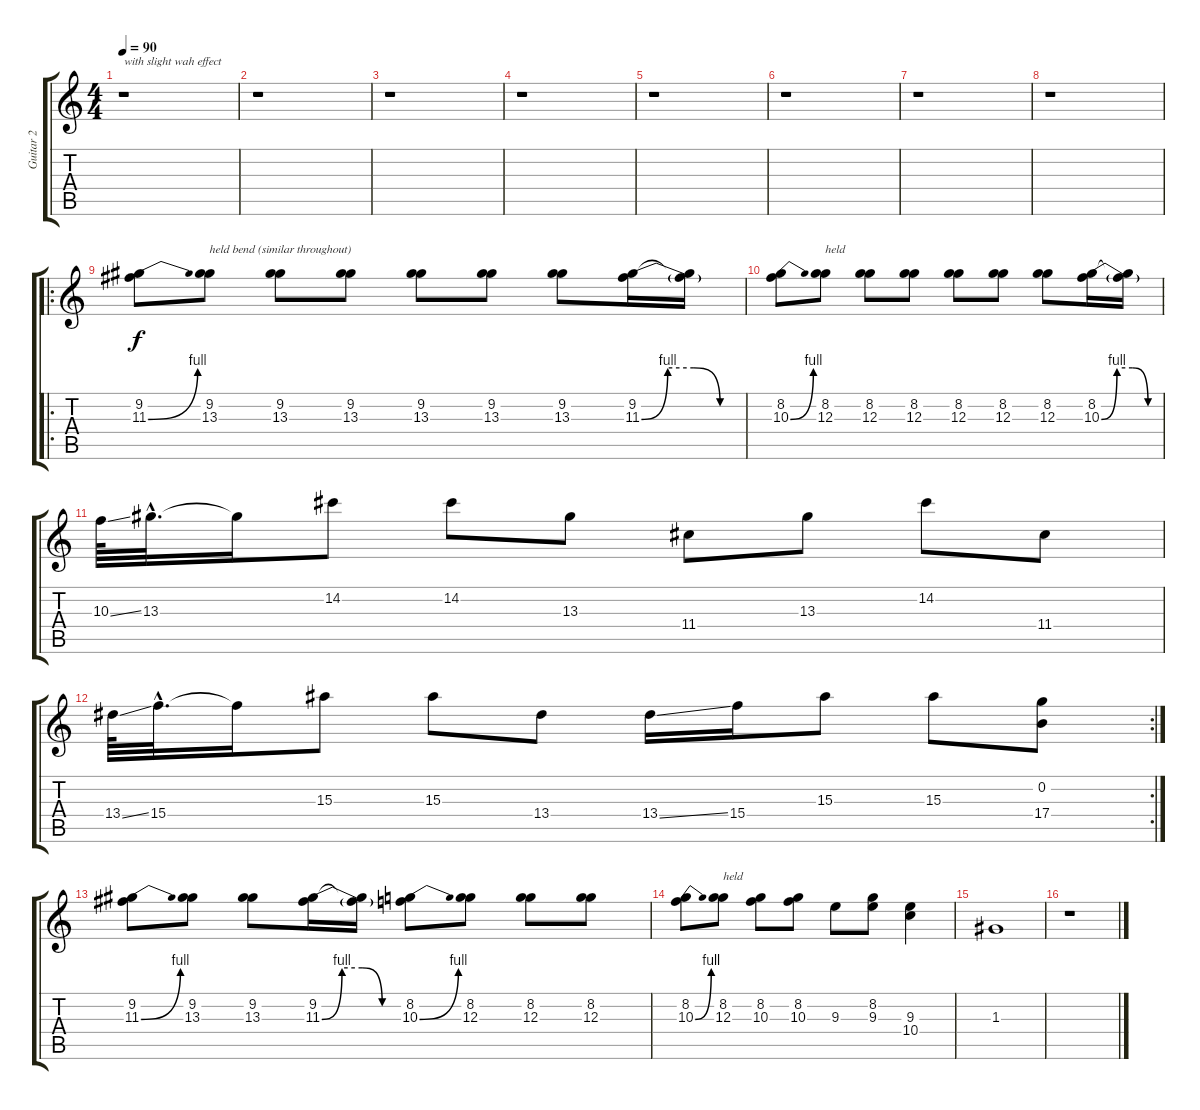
\track ("Guitar 2" "Guitar 2") {instrument distortionguitar}
\staff {score tabs}
\tuning (E4 B3 G3 D3 A2 E2) {hide}
\ts (4 4)
\tempo 90
\clef g2
\ks c
r.1{txt "with slight wah effect" dy f instrument distortionguitar} |
r.1 |
r.1 |
r.1 |
r.1 |
r.1 |
r.1 |
r.1 |
\ro
(9.2 11.3{be (bend 0 0 60 4)}).8 (9.2 13.3).8{txt "held bend (similar throughout)"} (9.2 13.3).8 (9.2 13.3).8 (9.2 13.3).8 (9.2 13.3).8 (9.2 13.3).8 (9.2 11.3{be (custom 0 0 15 4 30 4 45 0 60 0)}).16 (9.2{t} 11.3{t}).16 |
(8.2 10.3{be (bend 0 0 60 4)}).8 (8.2 12.3).8{txt "held"} (8.2 12.3).8 (8.2 12.3).8 (8.2 12.3).8 (8.2 12.3).8 (8.2 12.3).8 (8.2 10.3{be (custom 0 0 15 4 30 4 45 0 60 0)}).16 (8.2{t} 10.3{t}).16 |
10.3{ss}.64 13.3{hac}.32{d} 13.3{t}.16 14.2.8 14.2.8 13.3.8 11.4.8 13.3.8 14.2.8 11.4.8 |
\rc 2
13.4{ss}.64 15.4{hac}.32{d} 15.4{t}.16 15.3.8 15.3.8 13.4.8 13.4{ss}.16 15.4.16 15.3.8 15.3.8 (0.2 17.4).8 |
(9.2 11.3{be (bend 0 0 60 4)}).8 (9.2 13.3).8 (9.2 13.3).8 (9.2 11.3{be (custom 0 0 15 4 30 4 45 0 60 0)}).16 (9.2{t} 11.3{t}).16 (8.2 10.3{be (bend 0 0 60 4)}).8 (8.2 12.3).8 (8.2 12.3).8 (8.2 12.3).8 |
(8.2 10.3{be (bend 0 0 60 4)}).8 (8.2 12.3).8{txt "held"} (8.2 10.3).8 (8.2 10.3).8 9.3.8 (8.2 9.3).8 (9.3 10.4).4 |
1.3.1 |
r.1
